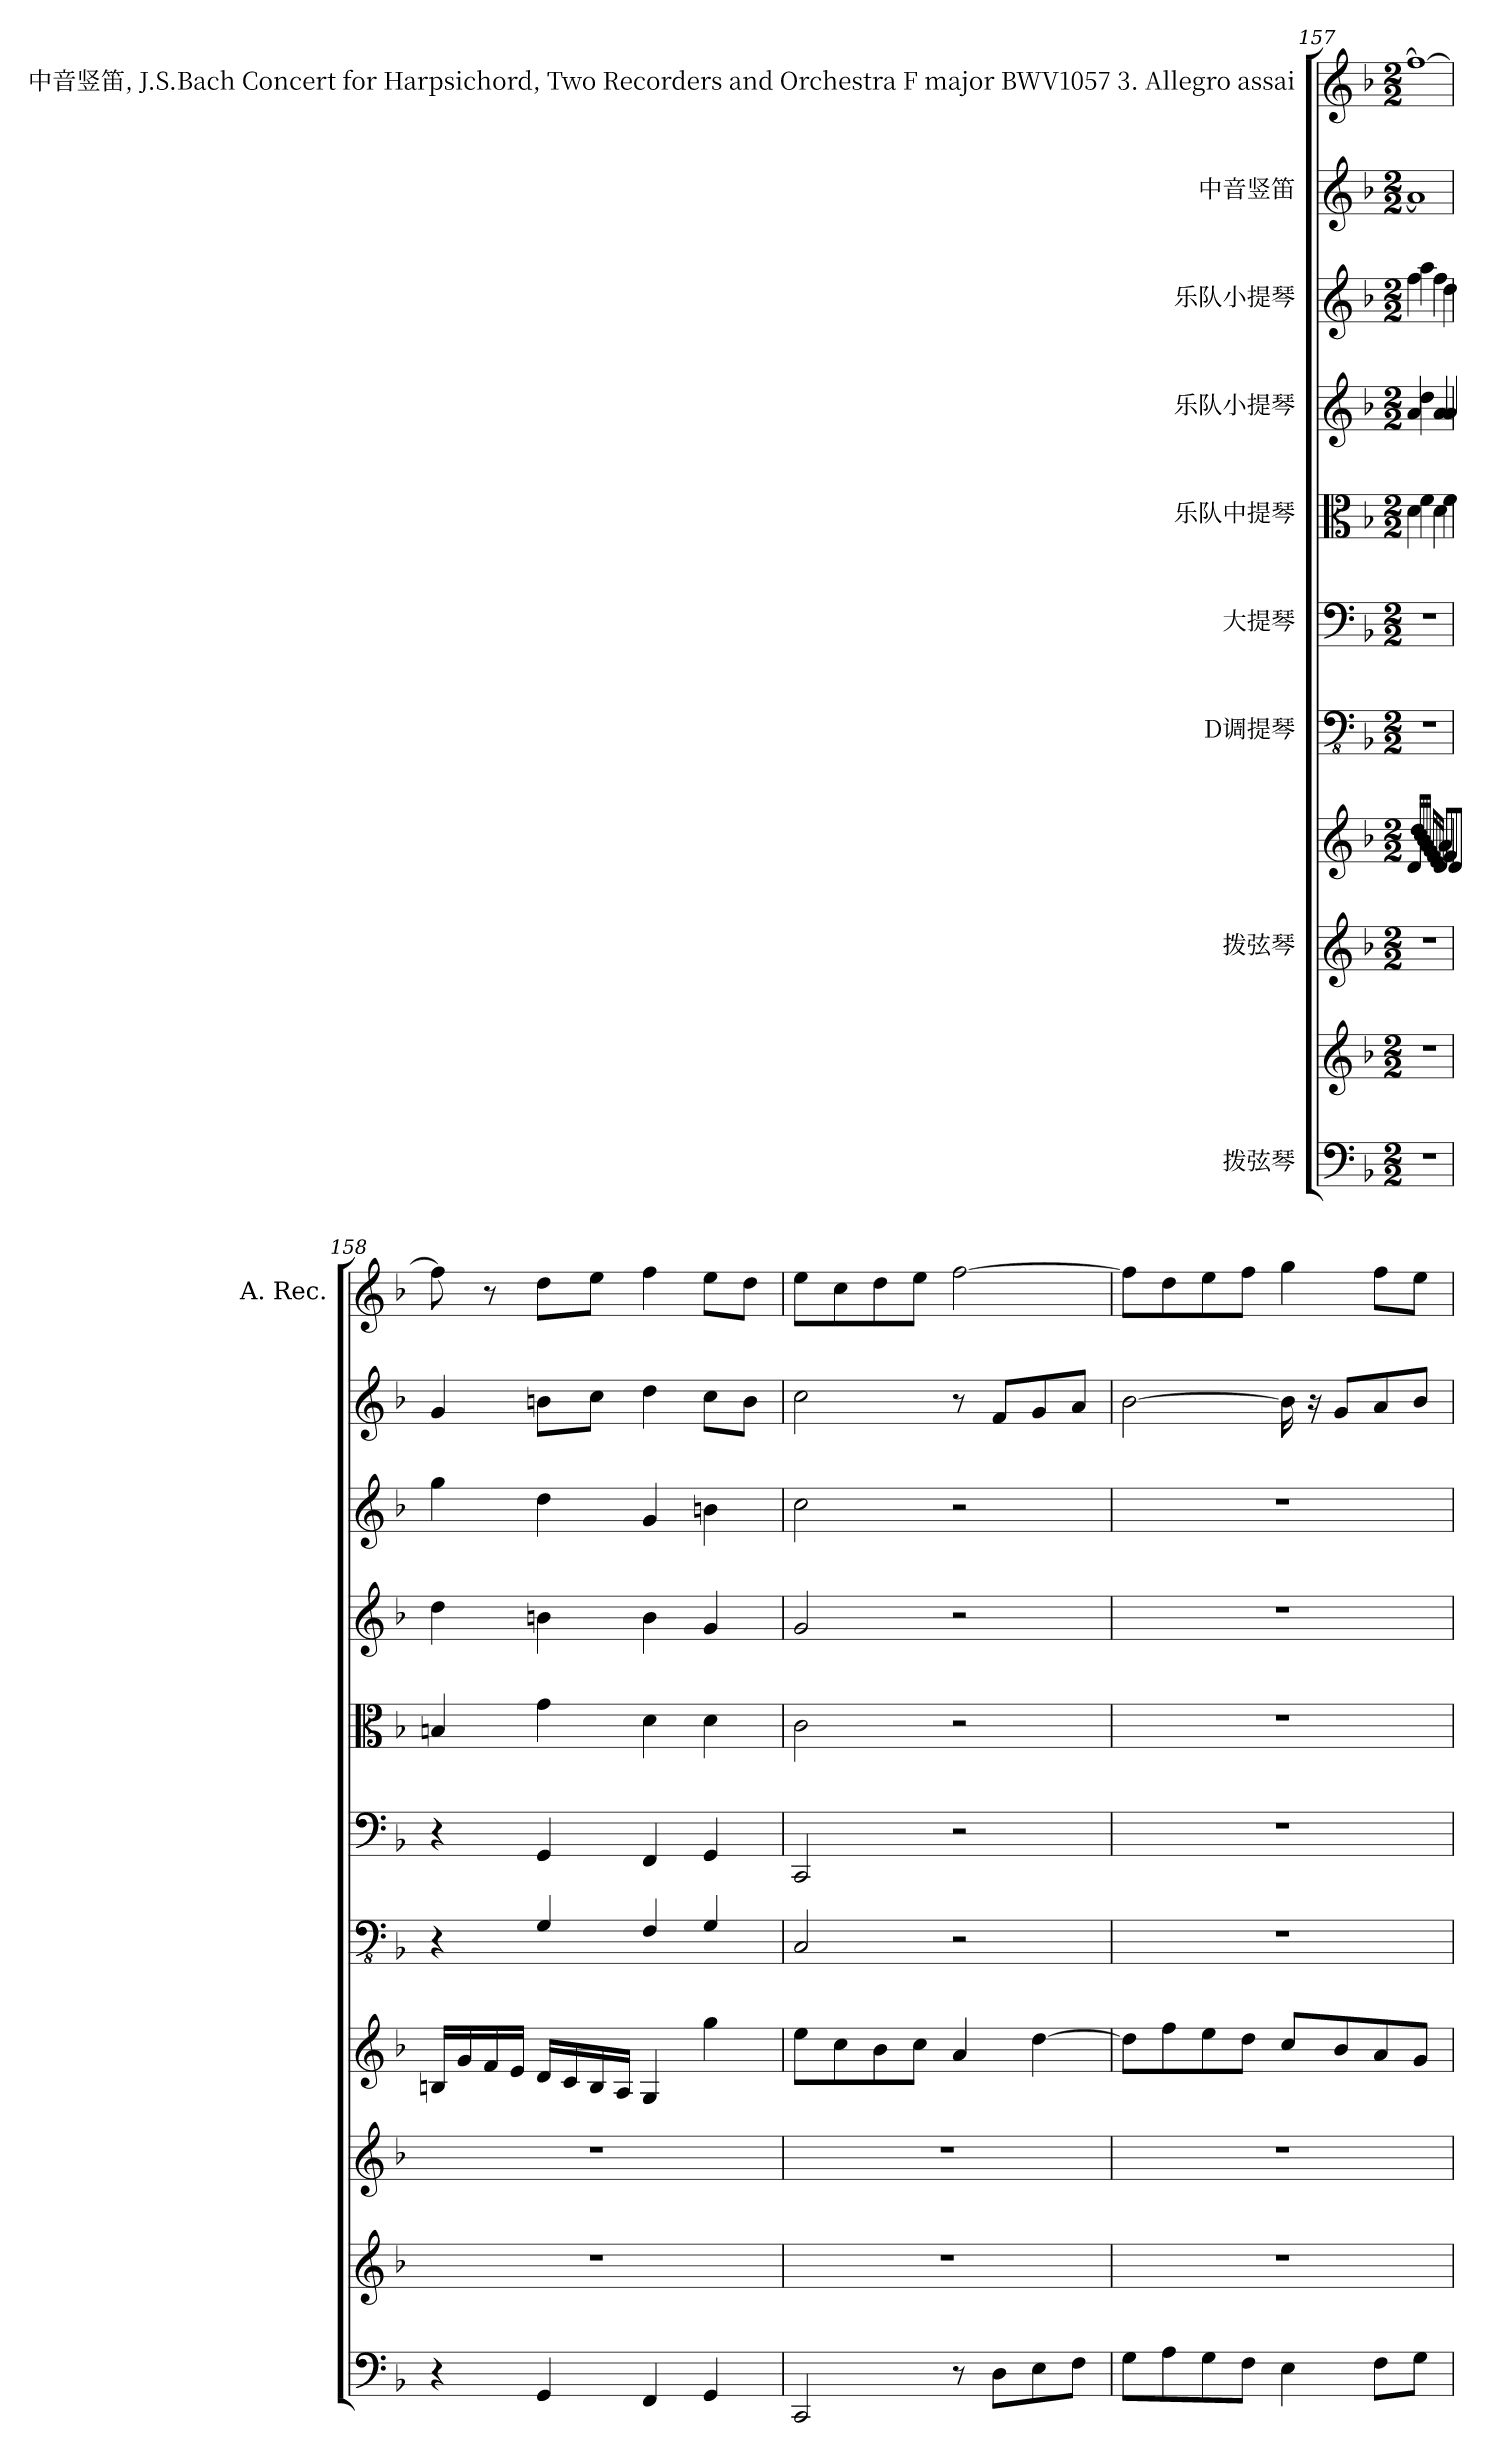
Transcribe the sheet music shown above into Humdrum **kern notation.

**kern	**kern	**kern	**kern	**kern	**kern	**kern	**kern	**kern	**kern	**kern
*part9	*part9	*part8	*part8	*part7	*part6	*part5	*part4	*part3	*part2	*part1
*staff11	*staff10	*staff9	*staff8	*staff7	*staff6	*staff5	*staff4	*staff3	*staff2	*staff1
*I"拨弦琴	*	*I"拨弦琴	*	*I"D调提琴	*I"大提琴	*I"乐队中提琴	*I"乐队小提琴	*I"乐队小提琴	*I"中音竖笛	*I"中音竖笛, J.S.Bach Concert for Harpsichord, Two Recorders and Orchestra F major BWV1057 3. Allegro assai
*	*	*	*	*	*	*	*	*	*	*I'A. Rec.
!!LO:PB:g=z
*clefF4	*clefG2	*clefG2	*clefG2	*clefFv4	*clefF4	*clefC3	*clefG2	*clefG2	*clefG2	*clefG2
*	*	*	*	*ITrd7c12	*	*	*	*	*	*
*k[b-]	*k[b-]	*k[b-]	*k[b-]	*k[b-]	*k[b-]	*k[b-]	*k[b-]	*k[b-]	*k[b-]	*k[b-]
*M2/2	*M2/2	*M2/2	*M2/2	*M2/2	*M2/2	*M2/2	*M2/2	*M2/2	*M2/2	*M2/2
=157	=157	=157	=157	=157	=157	=157	=157	=157	=157	=157
1r	1r	1r	16d/LL	1r	1r	4d\	4a/	4ff\	1a]	1ff_
.	.	.	16dd/	.	.	.	.	.	.	.
.	.	.	16cc/	.	.	.	.	.	.	.
.	.	.	16b-/JJ	.	.	.	.	.	.	.
.	.	.	16a/LL	.	.	4f\	4dd\	4aa\	.	.
.	.	.	16g/	.	.	.	.	.	.	.
.	.	.	16f/	.	.	.	.	.	.	.
.	.	.	16e/JJ	.	.	.	.	.	.	.
.	.	.	8d/L	.	.	4d\	4a/	4ff\	.	.
.	.	.	8a/	.	.	.	.	.	.	.
.	.	.	8f/	.	.	4f\	4a/	4dd\	.	.
.	.	.	8d/J	.	.	.	.	.	.	.
=158	=158	=158	=158	=158	=158	=158	=158	=158	=158	=158
4r	1r	1r	16Bn/LL	4r	4r	4Bn/	4dd\	4gg\	4g/	8ff\]
.	.	.	16g/	.	.	.	.	.	.	.
.	.	.	16f/	.	.	.	.	.	.	8r
.	.	.	16e/JJ	.	.	.	.	.	.	.
4GG/	.	.	16d/LL	4GGG/	4GG/	4g\	4bn\	4dd\	8bn\L	8dd\L
.	.	.	16c/	.	.	.	.	.	.	.
.	.	.	16B/	.	.	.	.	.	8cc\J	8ee\J
.	.	.	16A/JJ	.	.	.	.	.	.	.
4FF/	.	.	4G/	4FFF/	4FF/	4d\	4b\	4g/	4dd\	4ff\
4GG/	.	.	4gg\	4GGG/	4GG/	4d\	4g/	4bn\	8cc\L	8ee\L
.	.	.	.	.	.	.	.	.	8b\J	8dd\J
=159	=159	=159	=159	=159	=159	=159	=159	=159	=159	=159
2CC/	1r	1r	8ee\L	2CCC/	2CC/	2c\	2g/	2cc\	2cc\	8ee\L
.	.	.	8cc\	.	.	.	.	.	.	8cc\
.	.	.	8b-\	.	.	.	.	.	.	8dd\
.	.	.	8cc\J	.	.	.	.	.	.	8ee\J
8r	.	.	4a/	2r	2r	2r	2r	2r	8r	[2ff\
8D\L	.	.	.	.	.	.	.	.	8f/L	.
8E\	.	.	[4dd\	.	.	.	.	.	8g/	.
8F\J	.	.	.	.	.	.	.	.	8a/J	.
!!LO:PB:g=z
=160	=160	=160	=160	=160	=160	=160	=160	=160	=160	=160
8G\L	1r	1r	8dd\L]	1r	1r	1r	1r	1r	[2b-\	8ff\L]
8A\	.	.	8ff\	.	.	.	.	.	.	8dd\
8G\	.	.	8ee\	.	.	.	.	.	.	8ee\
8F\J	.	.	8dd\J	.	.	.	.	.	.	8ff\J
4E\	.	.	8cc/L	.	.	.	.	.	16b-\]	4gg\
.	.	.	.	.	.	.	.	.	16r	.
.	.	.	8b-/	.	.	.	.	.	8g/L	.
8F\L	.	.	8a/	.	.	.	.	.	8a/	8ff\L
8G\J	.	.	8g/J	.	.	.	.	.	8b-/J	8ee\J
=	=	=	=	=	=	=	=	=	=	=
*-	*-	*-	*-	*-	*-	*-	*-	*-	*-	*-
